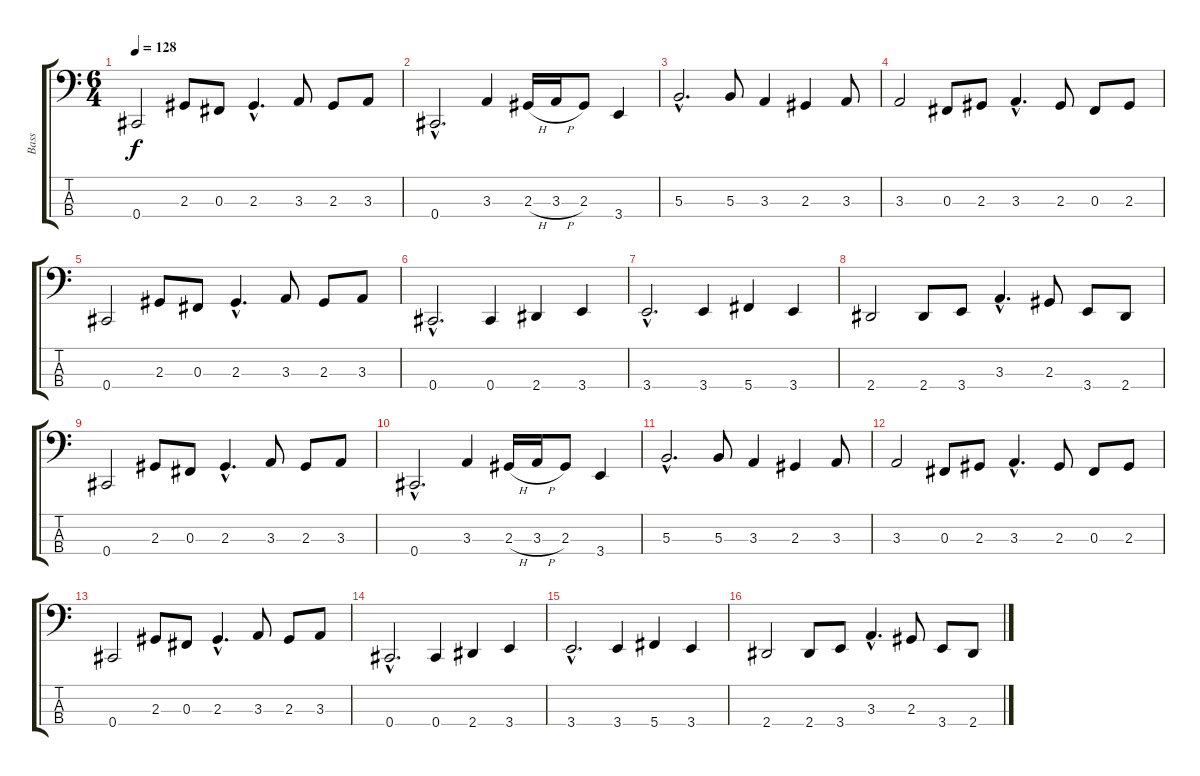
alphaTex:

\track ("Bass" "Bass") {instrument electricbasspick}
\staff {score tabs}
\tuning (E2 B1 Gb1 Db1) {hide}
\ts (6 4)
\tempo 128
\clef f4
\ks c
0.4.2{dy f} 2.3.8 0.3.8 2.3{hac}.4{d} 3.3.8 2.3.8 3.3.8 |
0.4{hac}.2{d} 3.3.4 2.3{h}.16 3.3{h}.16 2.3.8 3.4.4 |
5.3{hac}.2{d} 5.3.8 3.3.4 2.3.4 3.3.8 |
3.3.2 0.3.8 2.3.8 3.3{hac}.4{d} 2.3.8 0.3.8 2.3.8 |
0.4.2 2.3.8 0.3.8 2.3{hac}.4{d} 3.3.8 2.3.8 3.3.8 |
0.4{hac}.2{d} 0.4.4 2.4.4 3.4.4 |
3.4{hac}.2{d} 3.4.4 5.4.4 3.4.4 |
2.4.2 2.4.8 3.4.8 3.3{hac}.4{d} 2.3.8 3.4.8 2.4.8 |
0.4.2 2.3.8 0.3.8 2.3{hac}.4{d} 3.3.8 2.3.8 3.3.8 |
0.4{hac}.2{d} 3.3.4 2.3{h}.16 3.3{h}.16 2.3.8 3.4.4 |
5.3{hac}.2{d} 5.3.8 3.3.4 2.3.4 3.3.8 |
3.3.2 0.3.8 2.3.8 3.3{hac}.4{d} 2.3.8 0.3.8 2.3.8 |
0.4.2 2.3.8 0.3.8 2.3{hac}.4{d} 3.3.8 2.3.8 3.3.8 |
0.4{hac}.2{d} 0.4.4 2.4.4 3.4.4 |
3.4{hac}.2{d} 3.4.4 5.4.4 3.4.4 |
2.4.2 2.4.8 3.4.8 3.3{hac}.4{d} 2.3.8 3.4.8 2.4.8
